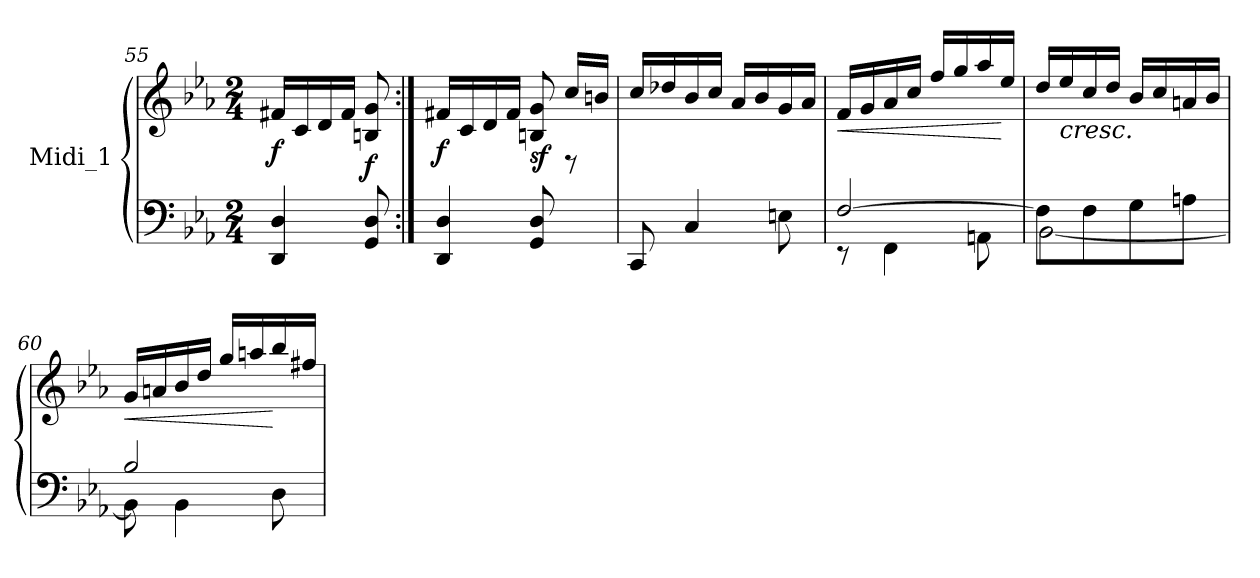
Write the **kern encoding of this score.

**kern	**kern	**dynam
*part1	*part1	*part1
*staff2	*staff1	*staff1/2
*I"Midi_1	*	*
!!LO:LB:g=z
*clefF4	*clefG2	*
*k[b-e-a-]	*k[b-e-a-]	*
*E-:	*E-:	*
*M2/4	*M2/4	*
=55	=55	=55
*^	*	*
!	!	!	!LO:DY:b
4DD/ 4D/	4.ryy	16f#X/LL	f
.	.	16c/	.
.	.	16d/	.
.	.	16f#/JJ	.
!	!	!	!LO:DY:b
8GG/ 8D/	.	8Bn/ 8g/	f
!!LO:PB:g=z
=56:|!	=56:|!	=56:|!	=56:|!
*	*	*^	*
!	!	!	!	!LO:DY:b
4DD/ 4D/	2ryy	16f#X/LL	4.ryy	f
.	.	16c/	.	.
.	.	16d/	.	.
.	.	16f#/JJ	.	.
!	!	!	!	!LO:DY:b
8GG/ 8D/	.	8Bn/ 8g/	.	sf
8ryy	.	16cc/LL	8rD	.
.	.	16bn/JJ	.	.
*	*	*v	*v	*
=57	=57	=57	=57
8CC/	2ryy	16cc/LL	.
.	.	16dd-X/	.
4C/	.	16b-i/	.
.	.	16cc/JJ	.
.	.	16a-i/LL	.
.	.	16b-/	.
8En\	.	16g/	.
.	.	16a-/JJ	.
=58	=58	=58	=58
!	!	!	!LO:HP:b
[2F/	8r	16f/LL	<
.	.	16g/	.
.	4FF\	16a-/	.
.	.	16cc/JJ	.
.	.	16ff/LL	.
.	.	16gg/	.
.	8AAn\	16aa-/	.
.	.	16ee-i/JJ	[
=59	=59	=59	=59
8F\L]	[2BB-\	16dd/LL	.
!	!	!	!LO:HP:b
.	.	16ee-/	<
8F\	.	16cc/	.
.	.	16dd/JJ	.
8G\	.	16b-/LL	.
.	.	16cc/	.
8An\J	.	16an/	.
.	.	16b-/JJ	.
!!LO:LB:g=z
=60	=60	=60	=60
!	!	!	!LO:HP:b
2B-/	8BB-\]	16g/LL	<
.	.	16an/	.
.	4BB-\	16b-/	.
.	.	16dd/JJ	.
.	.	16gg/LL	.
.	.	16aan/	.
.	8D\	16bb-/	[
.	.	16ff#X/JJ	[
*v	*v	*	*
=	=	=
*-	*-	*-
